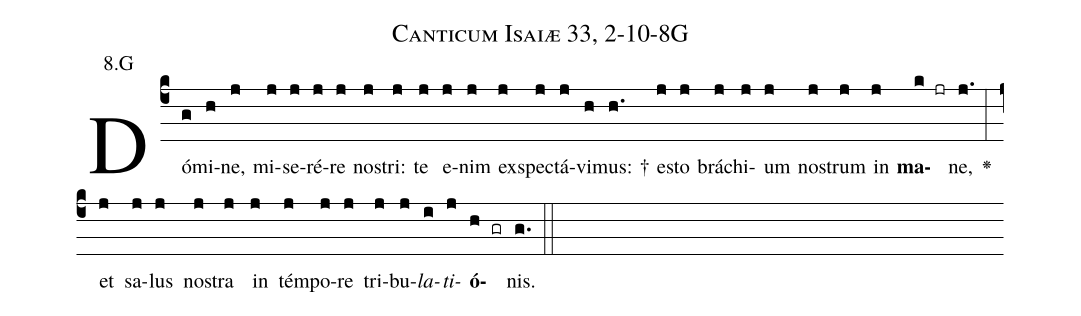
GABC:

name: Canticum Isaiæ 33, 2-10-8G;
annotation: 8.G;
%%
(c4)Dó(g)mi(h)ne,(j) mi(j)se(j)ré(j)re(j) no(j)stri:(j) te(j) e(j)nim(j) ex(j)spe(j)ctá(j)vi(h)mus: †(h.) e(j)sto(j) brá(j)chi(j)um(j) no(j)strum(j) in(j) <b>ma</b>(k jr)ne,(j.) <v>\greheightstar</v>(:) et(j) sa(j)lus(j) no(j)stra(j) in(j) tém(j)po(j)re(j) tri(j)bu(j)<i>la</i>(i)<i>ti</i>(j)<b>ó</b>(h gr)nis.(g.) (::)


%E(j) u(j) o(i) u(j) a(h) e.(g.) (::)
